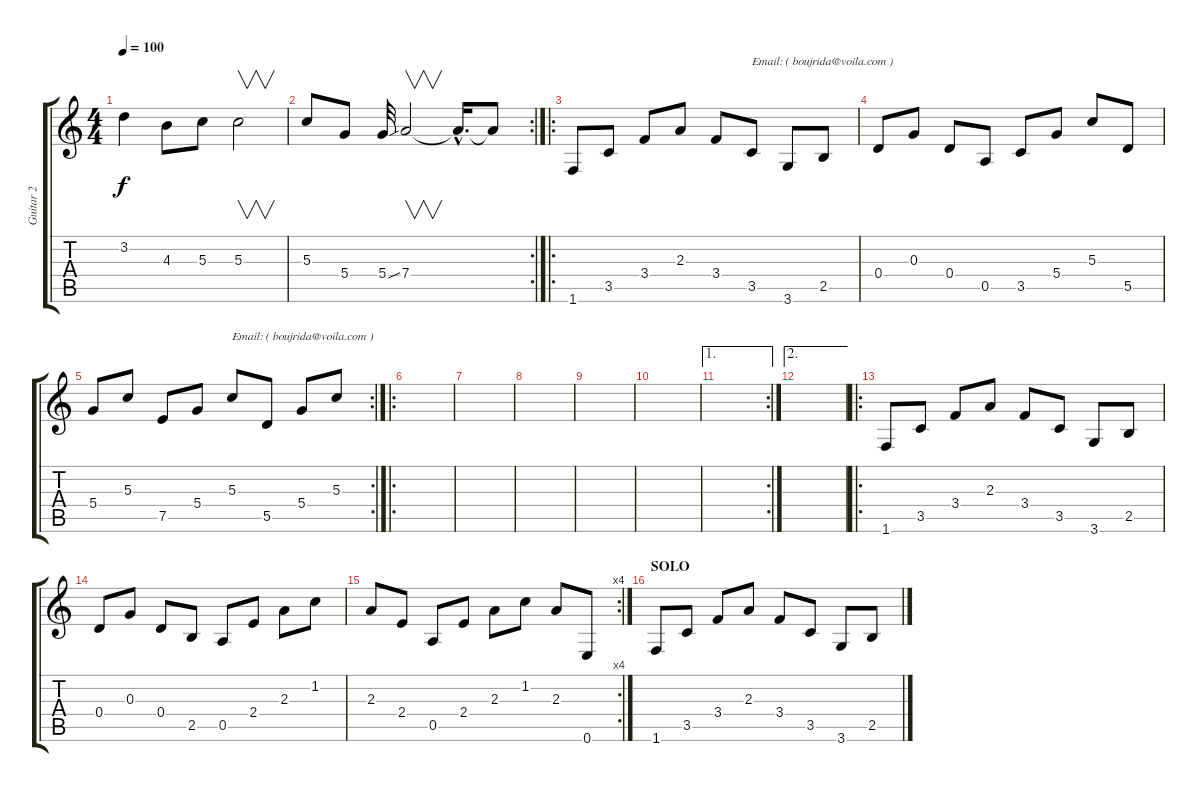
\track ("Guitar 2" "Guitar 2") {instrument acousticguitarnylon}
\staff {score tabs}
\tuning (E4 B3 G3 D3 A2 E2) {hide}
\ts (4 4)
\tempo 100
\clef g2
\ks c
3.2{t}.4{dy f} 4.3.8 5.3.8 5.3.2{v} |
\rc 2
5.3.8 5.4.8 5.4{ss}.32 7.4.2{v} 7.4{hac t}.16{d} 7.4{t}.8 |
\ro
1.6.8 3.5.8 3.4.8 2.3.8 3.4.8 3.5.8{txt "Email: ( boujrida@voila.com )"} 3.6.8 2.5.8 |
0.4.8 0.3.8 0.4.8 0.5.8 3.5.8 5.4.8 5.3.8 5.5.8 |
\rc 2
5.4.8 5.3.8 7.5.8 5.4.8 5.3.8{txt "Email: ( boujrida@voila.com )"} 5.5.8 5.4.8 5.3.8 |
\ro
|
|
|
|
|
\ae 1
\rc 2
|
\ae 2
|
\ro
1.6.8 3.5.8 3.4.8 2.3.8 3.4.8 3.5.8 3.6.8 2.5.8 |
0.4.8 0.3.8 0.4.8 2.5.8 0.5.8 2.4.8 2.3.8 1.2.8 |
\rc 4
2.3.8 2.4.8 0.5.8 2.4.8 2.3.8 1.2.8 2.3.8 0.6.8 |
\section ("" "SOLO")
1.6.8 3.5.8 3.4.8 2.3.8 3.4.8 3.5.8 3.6.8 2.5.8
